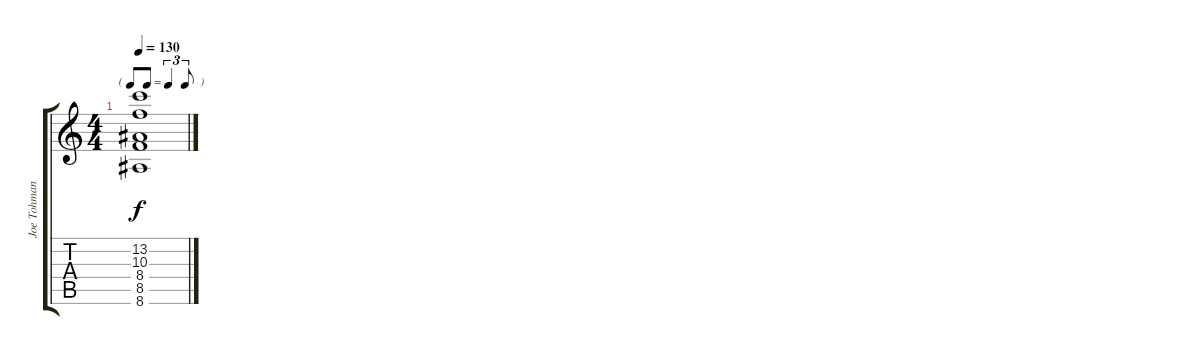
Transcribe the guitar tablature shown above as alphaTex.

\track ("Joe Tohman" "Joe Tohman") {instrument distortionguitar}
\staff {score tabs}
\tuning (E4 B3 G3 D3 A2 D2) {hide}
\ts (4 4)
\tf triplet8th
\tempo 130
\clef g2
\ks c
(13.2{t} 10.3{t} 8.4{t} 8.5{t} 8.6{t}).1{dy f}
